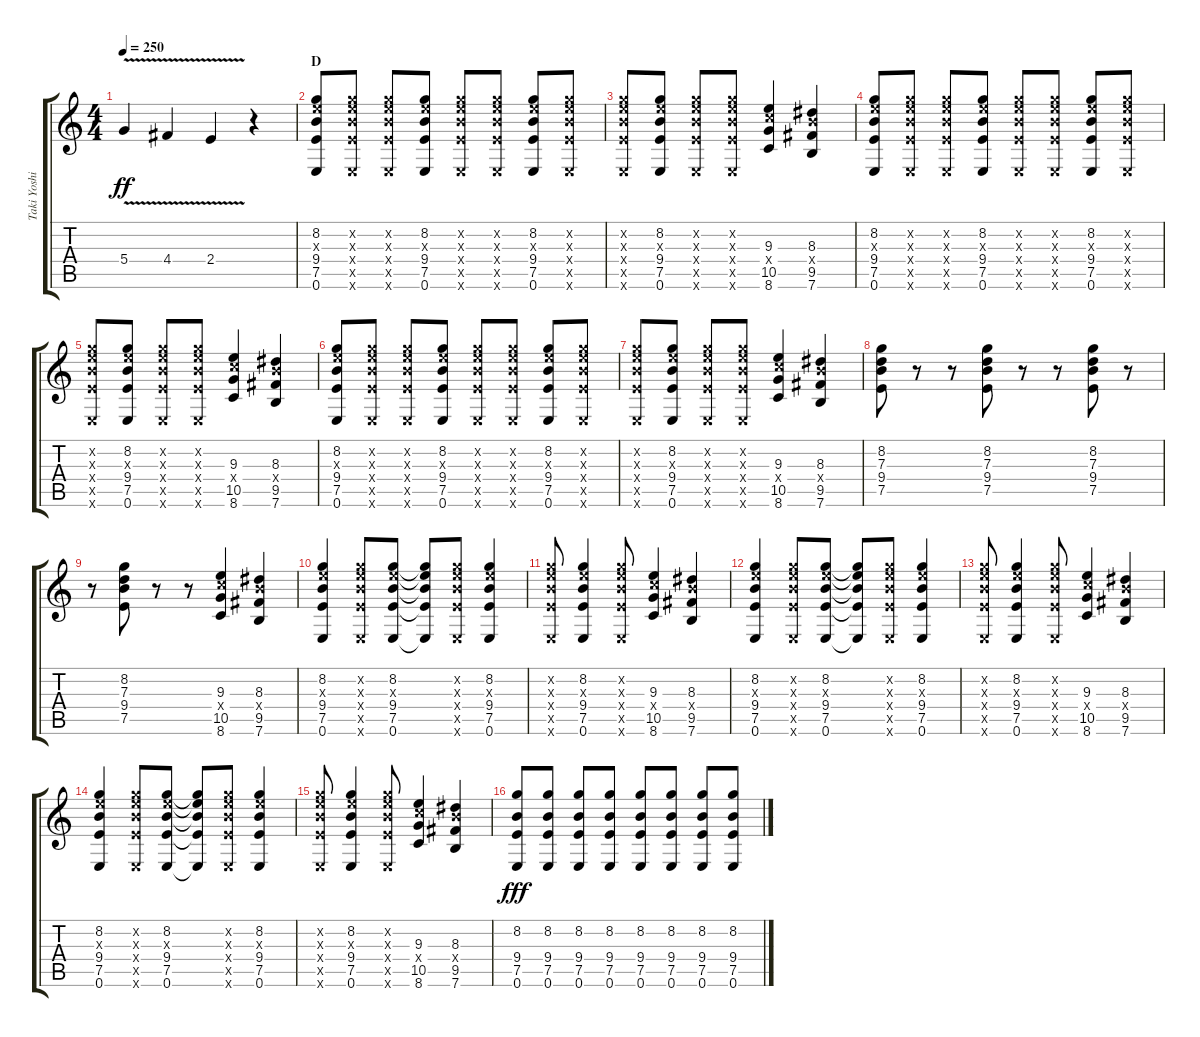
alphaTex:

\track ("Taki Yoshimitsu-E.GUITAR I" "Taki Yoshi") {instrument distortionguitar}
\staff {score tabs}
\tuning (E4 B3 G3 D3 A2 E2) {hide}
\ts (4 4)
\tempo 250
\clef g2
\ks c
5.4{v}.4{dy ff} 4.4{v}.4 2.4{v}.4 r.4 |
\section ("" "D")
(8.2 9.3{x} 9.4 7.5 0.6).8 (8.2{x} 9.3{x} 9.4{x} 7.5{x} 0.6{x}).8 (8.2{x} 9.3{x} 9.4{x} 7.5{x} 0.6{x}).8 (8.2 9.3{x} 9.4 7.5 0.6).8 (8.2{x} 9.3{x} 9.4{x} 7.5{x} 0.6{x}).8 (8.2{x} 9.3{x} 9.4{x} 7.5{x} 0.6{x}).8 (8.2 9.3{x} 9.4 7.5 0.6).8 (8.2{x} 9.3{x} 9.4{x} 7.5{x} 0.6{x}).8 |
(8.2{x} 9.3{x} 9.4{x} 7.5{x} 0.6{x}).8 (8.2 9.3{x} 9.4 7.5 0.6).8 (8.2{x} 9.3{x} 9.4{x} 7.5{x} 0.6{x}).8 (8.2{x} 9.3{x} 9.4{x} 7.5{x} 0.6{x}).8 (9.3 10.4{x} 10.5 8.6).4 (8.3 9.4{x} 9.5 7.6).4 |
(8.2 9.3{x} 9.4 7.5 0.6).8 (8.2{x} 9.3{x} 9.4{x} 7.5{x} 0.6{x}).8 (8.2{x} 9.3{x} 9.4{x} 7.5{x} 0.6{x}).8 (8.2 9.3{x} 9.4 7.5 0.6).8 (8.2{x} 9.3{x} 9.4{x} 7.5{x} 0.6{x}).8 (8.2{x} 9.3{x} 9.4{x} 7.5{x} 0.6{x}).8 (8.2 9.3{x} 9.4 7.5 0.6).8 (8.2{x} 9.3{x} 9.4{x} 7.5{x} 0.6{x}).8 |
(8.2{x} 9.3{x} 9.4{x} 7.5{x} 0.6{x}).8 (8.2 9.3{x} 9.4 7.5 0.6).8 (8.2{x} 9.3{x} 9.4{x} 7.5{x} 0.6{x}).8 (8.2{x} 9.3{x} 9.4{x} 7.5{x} 0.6{x}).8 (9.3 10.4{x} 10.5 8.6).4 (8.3 9.4{x} 9.5 7.6).4 |
(8.2 9.3{x} 9.4 7.5 0.6).8 (8.2{x} 9.3{x} 9.4{x} 7.5{x} 0.6{x}).8 (8.2{x} 9.3{x} 9.4{x} 7.5{x} 0.6{x}).8 (8.2 9.3{x} 9.4 7.5 0.6).8 (8.2{x} 9.3{x} 9.4{x} 7.5{x} 0.6{x}).8 (8.2{x} 9.3{x} 9.4{x} 7.5{x} 0.6{x}).8 (8.2 9.3{x} 9.4 7.5 0.6).8 (8.2{x} 9.3{x} 9.4{x} 7.5{x} 0.6{x}).8 |
(8.2{x} 9.3{x} 9.4{x} 7.5{x} 0.6{x}).8 (8.2 9.3{x} 9.4 7.5 0.6).8 (8.2{x} 9.3{x} 9.4{x} 7.5{x} 0.6{x}).8 (8.2{x} 9.3{x} 9.4{x} 7.5{x} 0.6{x}).8 (9.3 10.4{x} 10.5 8.6).4 (8.3 9.4{x} 9.5 7.6).4 |
(8.2 7.3 9.4 7.5).8 r.8 r.8 (8.2 7.3 9.4 7.5).8 r.8 r.8 (8.2 7.3 9.4 7.5).8 r.8 |
r.8 (8.2 7.3 9.4 7.5).8 r.8 r.8 (9.3 10.4{x} 10.5 8.6).4 (8.3 9.4{x} 9.5 7.6).4 |
(8.2 9.3{x} 9.4 7.5 0.6).4 (8.2{x} 9.3{x} 9.4{x} 7.5{x} 0.6{x}).8 (8.2 9.3{x} 9.4 7.5 0.6).8 (8.2{t} 9.3{t} 9.4{t} 7.5{t} 0.6{t}).8 (8.2{x} 9.3{x} 9.4{x} 7.5{x} 0.6{x}).8 (8.2 9.3{x} 9.4 7.5 0.6).4 |
(8.2{x} 9.3{x} 9.4{x} 7.5{x} 0.6{x}).8 (8.2 9.3{x} 9.4 7.5 0.6).4 (8.2{x} 9.3{x} 9.4{x} 7.5{x} 0.6{x}).8 (9.3 10.4{x} 10.5 8.6).4 (8.3 9.4{x} 9.5 7.6).4 |
(8.2 9.3{x} 9.4 7.5 0.6).4 (8.2{x} 9.3{x} 9.4{x} 7.5{x} 0.6{x}).8 (8.2 9.3{x} 9.4 7.5 0.6).8 (8.2{t} 9.3{t} 9.4{t} 7.5{t} 0.6{t}).8 (8.2{x} 9.3{x} 9.4{x} 7.5{x} 0.6{x}).8 (8.2 9.3{x} 9.4 7.5 0.6).4 |
(8.2{x} 9.3{x} 9.4{x} 7.5{x} 0.6{x}).8 (8.2 9.3{x} 9.4 7.5 0.6).4 (8.2{x} 9.3{x} 9.4{x} 7.5{x} 0.6{x}).8 (9.3 10.4{x} 10.5 8.6).4 (8.3 9.4{x} 9.5 7.6).4 |
(8.2 9.3{x} 9.4 7.5 0.6).4 (8.2{x} 9.3{x} 9.4{x} 7.5{x} 0.6{x}).8 (8.2 9.3{x} 9.4 7.5 0.6).8 (8.2{t} 9.3{t} 9.4{t} 7.5{t} 0.6{t}).8 (8.2{x} 9.3{x} 9.4{x} 7.5{x} 0.6{x}).8 (8.2 9.3{x} 9.4 7.5 0.6).4 |
(8.2{x} 9.3{x} 9.4{x} 7.5{x} 0.6{x}).8 (8.2 9.3{x} 9.4 7.5 0.6).4 (8.2{x} 9.3{x} 9.4{x} 7.5{x} 0.6{x}).8 (9.3 10.4{x} 10.5 8.6).4 (8.3 9.4{x} 9.5 7.6).4 |
(8.2 9.4 7.5 0.6).8{dy fff} (8.2 9.4 7.5 0.6).8 (8.2 9.4 7.5 0.6).8 (8.2 9.4 7.5 0.6).8 (8.2 9.4 7.5 0.6).8 (8.2 9.4 7.5 0.6).8 (8.2 9.4 7.5 0.6).8 (8.2 9.4 7.5 0.6).8
